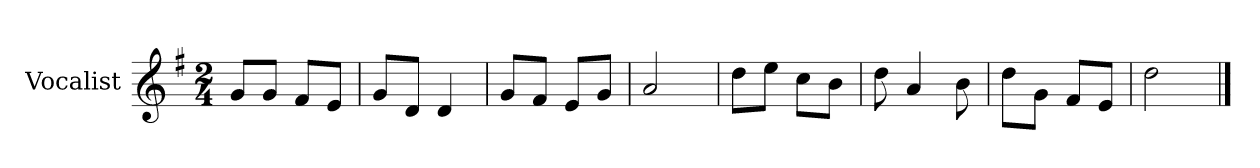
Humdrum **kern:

**kern
*part1
*staff1
*I"Vocalist
*k[f#]
*G:
*M2/4
=
8gL
8gJ
8f#L
8eJ
=1
8gL
8dJ
4d
=2
8gL
8f#J
8eL
8gJ
=3
2a
=4
8ddL
8eeJ
8ccL
8bJ
=5
8dd
4a
8b
=6
8ddL
8gJ
8f#L
8eJ
=7
2dd
==
*-
